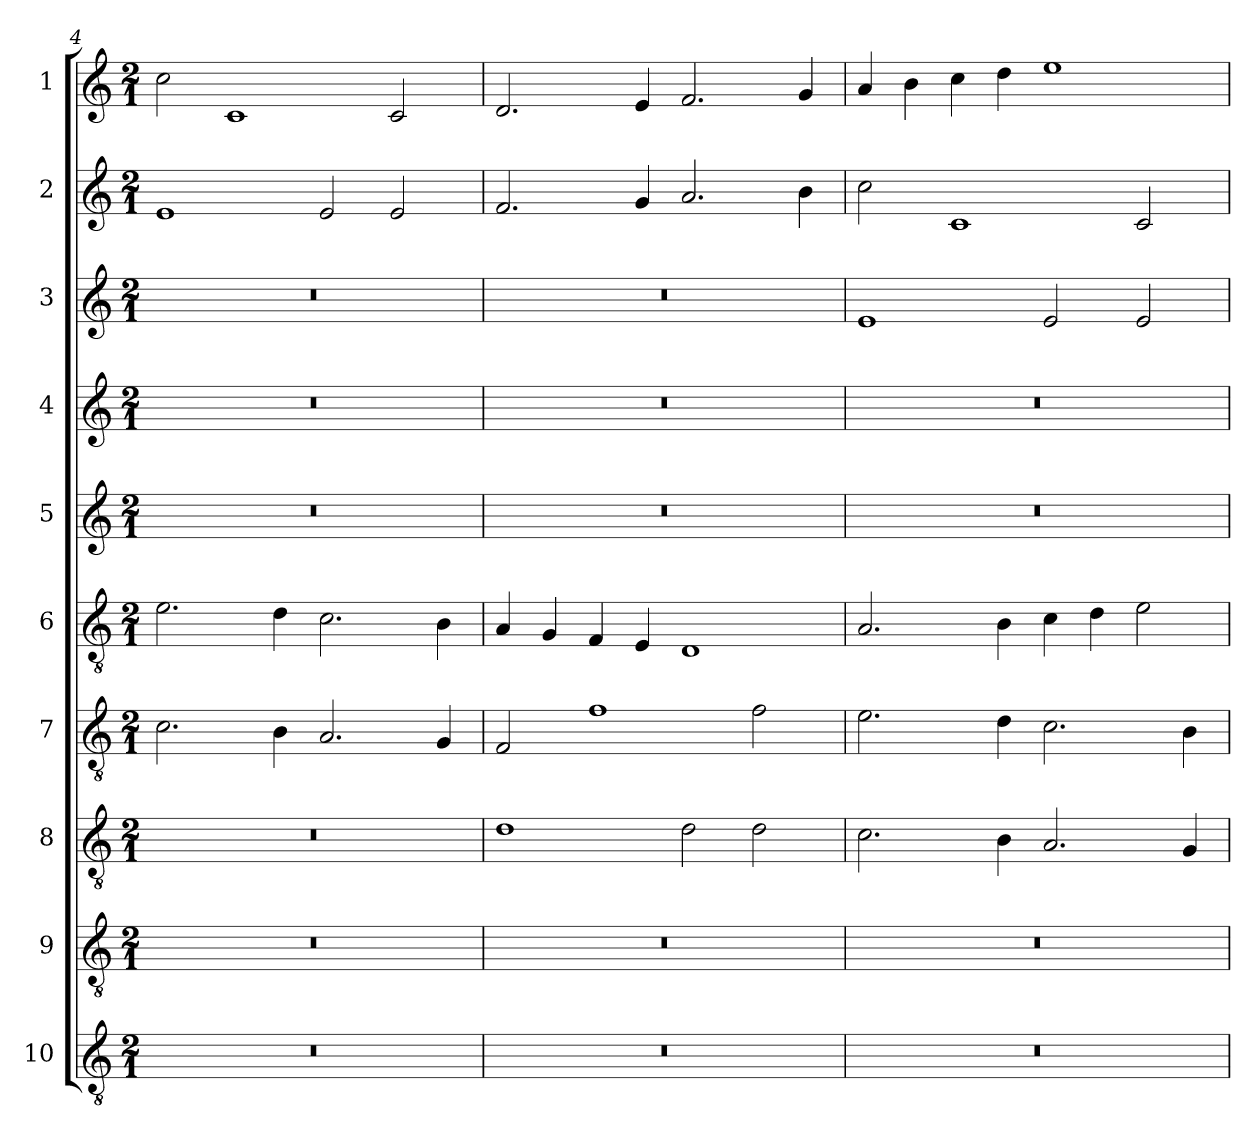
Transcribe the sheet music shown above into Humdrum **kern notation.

**kern	**kern	**kern	**kern	**kern	**kern	**kern	**kern	**kern	**kern
*part10	*part9	*part8	*part7	*part6	*part5	*part4	*part3	*part2	*part1
*staff10	*staff9	*staff8	*staff7	*staff6	*staff5	*staff4	*staff3	*staff2	*staff1
*I"10	*I"9	*I"8	*I"7	*I"6	*I"5	*I"4	*I"3	*I"2	*I"1
*clefGv2	*clefGv2	*clefGv2	*clefGv2	*clefGv2	*clefG2	*clefG2	*clefG2	*clefG2	*clefG2
*k[]	*k[]	*k[]	*k[]	*k[]	*k[]	*k[]	*k[]	*k[]	*k[]
*a:	*a:	*a:	*a:	*a:	*a:	*a:	*a:	*a:	*a:
*M2/1	*M2/1	*M2/1	*M2/1	*M2/1	*M2/1	*M2/1	*M2/1	*M2/1	*M2/1
=4	=4	=4	=4	=4	=4	=4	=4	=4	=4
0r	0r	0r	2.c	2.e	0r	0r	0r	1e	2cc
.	.	.	.	.	.	.	.	.	1c
.	.	.	4B	4d	.	.	.	.	.
.	.	.	2.A	2.c	.	.	.	2e	.
.	.	.	.	.	.	.	.	2e	2c
.	.	.	4G	4B	.	.	.	.	.
=5	=5	=5	=5	=5	=5	=5	=5	=5	=5
0r	0r	1d	2F	4A	0r	0r	0r	2.f	2.d
.	.	.	.	4G	.	.	.	.	.
.	.	.	1f	4F	.	.	.	.	.
.	.	.	.	4E	.	.	.	4g	4e
.	.	2d	.	1D	.	.	.	2.a	2.f
.	.	2d	2f	.	.	.	.	.	.
.	.	.	.	.	.	.	.	4b	4g
=6	=6	=6	=6	=6	=6	=6	=6	=6	=6
0r	0r	2.c	2.e	2.A	0r	0r	1e	2cc	4a
.	.	.	.	.	.	.	.	.	4b
.	.	.	.	.	.	.	.	1c	4cc
.	.	4B	4d	4B	.	.	.	.	4dd
.	.	2.A	2.c	4c	.	.	2e	.	1ee
.	.	.	.	4d	.	.	.	.	.
.	.	.	.	2e	.	.	2e	2c	.
.	.	4G	4B	.	.	.	.	.	.
=	=	=	=	=	=	=	=	=	=
*-	*-	*-	*-	*-	*-	*-	*-	*-	*-
